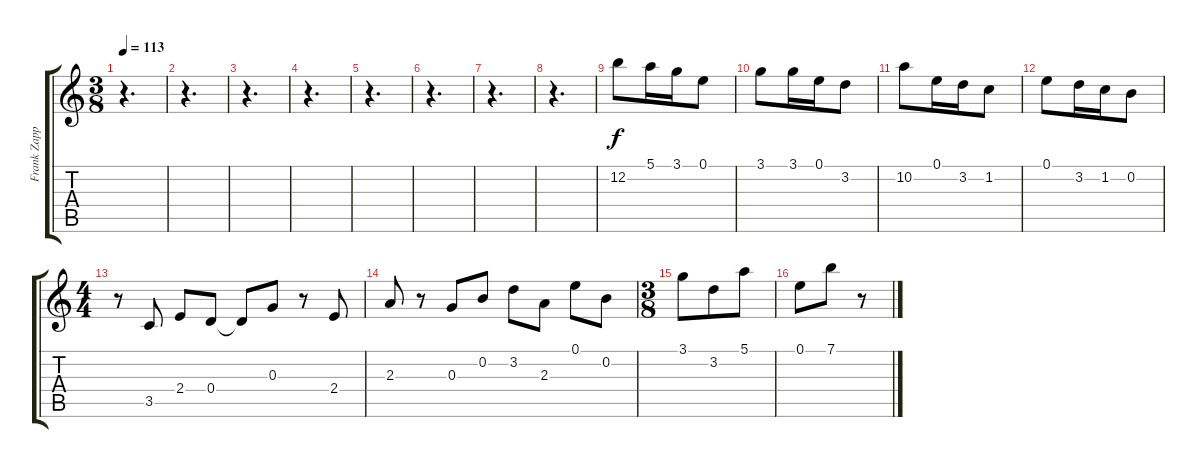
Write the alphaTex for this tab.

\track ("Frank Zappa" "Frank Zapp") {instrument overdrivenguitar}
\staff {score tabs}
\tuning (E4 B3 G3 D3 A2 E2) {hide}
\ts (3 8)
\tempo 113
\clef g2
\ks c
r.4{d dy f instrument overdrivenguitar} |
r.4{d} |
r.4{d} |
r.4{d} |
r.4{d} |
r.4{d} |
r.4{d} |
r.4{d} |
12.2.8 5.1.16 3.1.16 0.1.8 |
3.1.8 3.1.16 0.1.16 3.2.8 |
10.2.8 0.1.16 3.2.16 1.2.8 |
0.1.8 3.2.16 1.2.16 0.2.8 |
\ts (4 4)
r.8 3.5.8 2.4.8 0.4.8 0.4{t}.8 0.3.8 r.8 2.4.8 |
2.3.8 r.8 0.3.8 0.2.8 3.2.8 2.3.8 0.1.8 0.2.8 |
\ts (3 8)
3.1.8 3.2.8 5.1.8 |
0.1.8 7.1.8 r.8
